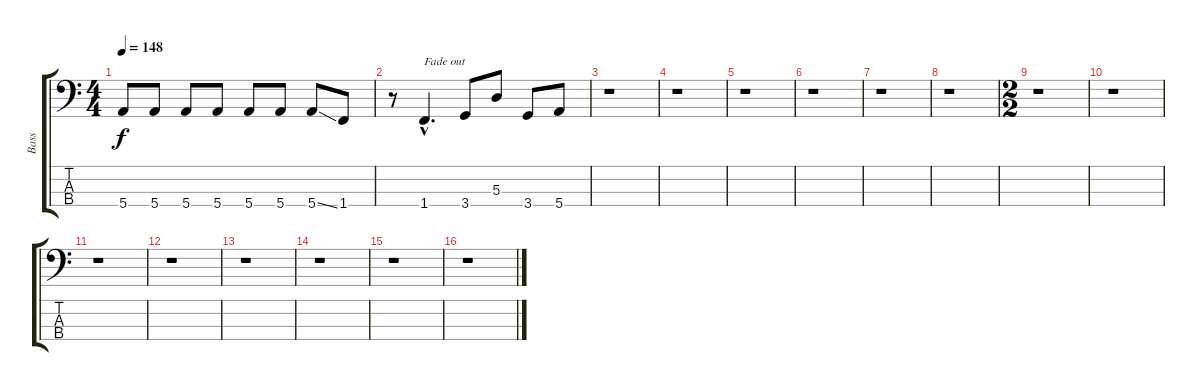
\track ("Bass" "Bass") {instrument electricbasspick}
\staff {score tabs}
\tuning (G2 D2 A1 E1) {hide}
\ts (4 4)
\tempo 148
\clef f4
\ks c
5.4.8{dy f} 5.4.8 5.4.8 5.4.8 5.4.8 5.4.8 5.4{ss}.8 1.4.8 |
r.8 1.4{hac}.4{d txt "Fade out"} 3.4.8 5.3.8 3.4.8 5.4.8 |
r.1 |
r.1 |
r.1 |
r.1 |
r.1 |
r.1 |
\ts (2 2)
r.1 |
r.1 |
r.1 |
r.1 |
r.1 |
r.1 |
r.1 |
r.1
